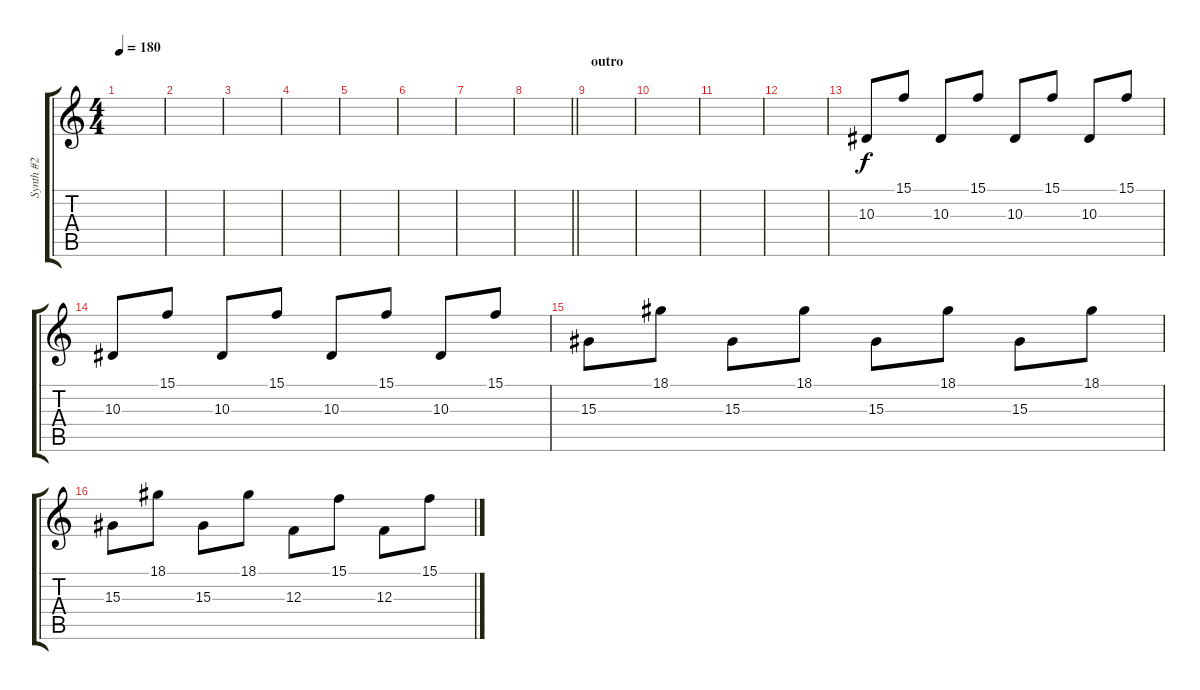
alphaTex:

\track ("Synth #2" "Synth #2") {instrument gunshot}
\staff {score tabs}
\tuning (D4 A3 F3 C3 G2 C2) {hide}
\ts (4 4)
\tempo 180
\clef g2
\ks c
|
|
|
|
|
|
|
\barLineRight lightlight
|
\section ("" "outro")
|
|
|
|
10.3.8{dy f volume 10 instrument lead8bassandlead} 15.1.8 10.3.8 15.1.8 10.3.8{instrument lead7fifths} 15.1.8 10.3.8 15.1.8 |
10.3.8{instrument lead7fifths} 15.1.8 10.3.8 15.1.8 10.3.8 15.1.8 10.3.8 15.1.8 |
15.3.8{instrument lead8bassandlead} 18.1.8 15.3.8 18.1.8 15.3.8 18.1.8 15.3.8 18.1.8 |
15.3.8{instrument lead7fifths} 18.1.8 15.3.8 18.1.8 12.3.8{instrument lead8bassandlead} 15.1.8 12.3.8{instrument lead7fifths} 15.1.8
